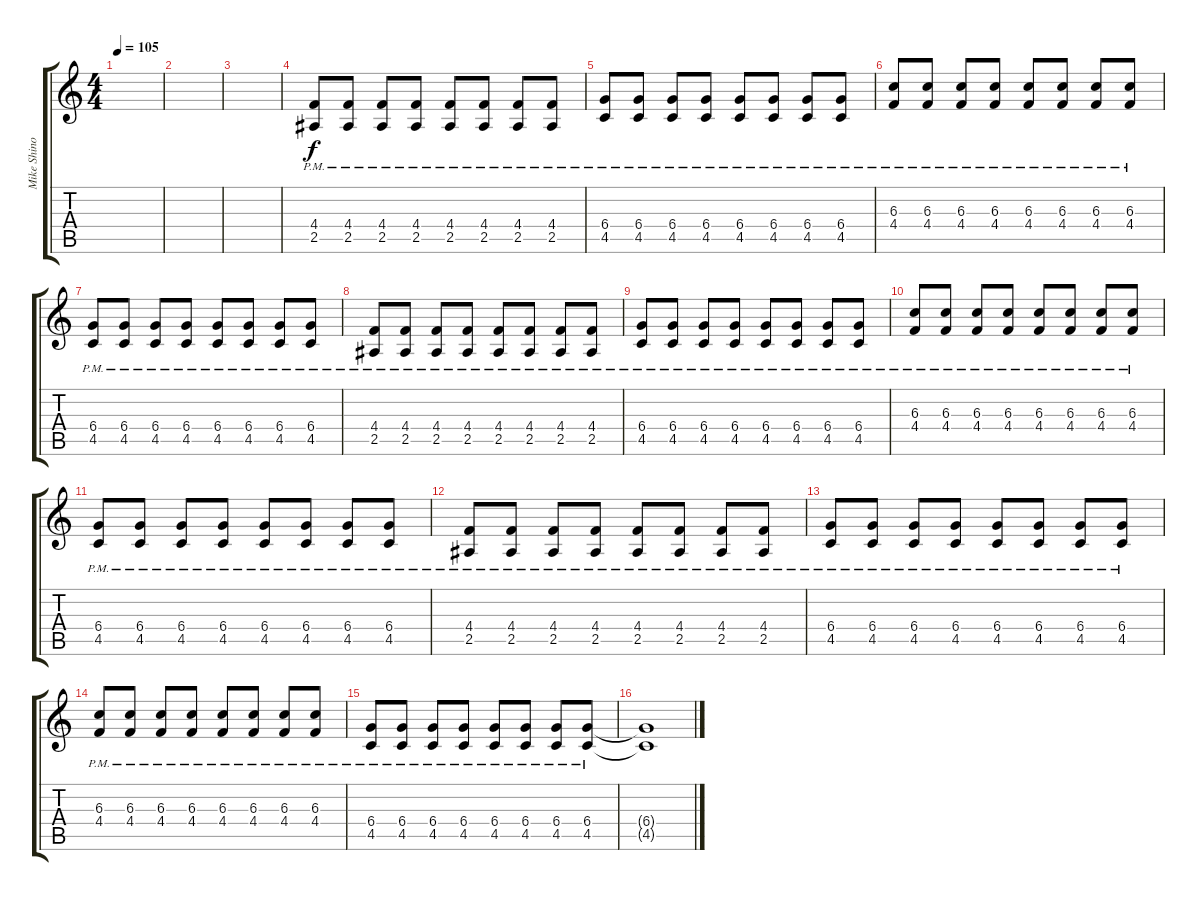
\track ("Mike Shinoda [Gtr.1]" "Mike Shino") {instrument overdrivenguitar}
\staff {score tabs}
\tuning (Eb4 Bb3 Gb3 Db3 Ab2 Db2) {hide}
\ts (4 4)
\tempo 105
\clef g2
\ks c
|
|
|
(4.4{pm} 2.5{pm}).8 (4.4{pm} 2.5{pm}).8 (4.4{pm} 2.5{pm}).8 (4.4{pm} 2.5{pm}).8 (4.4{pm} 2.5{pm}).8 (4.4{pm} 2.5{pm}).8 (4.4{pm} 2.5{pm}).8 (4.4{pm} 2.5{pm}).8 |
(6.4{pm} 4.5{pm}).8 (6.4{pm} 4.5{pm}).8 (6.4{pm} 4.5{pm}).8 (6.4{pm} 4.5{pm}).8 (6.4{pm} 4.5{pm}).8 (6.4{pm} 4.5{pm}).8 (6.4{pm} 4.5{pm}).8 (6.4{pm} 4.5{pm}).8 |
(6.3{pm} 4.4{pm}).8 (6.3{pm} 4.4{pm}).8 (6.3{pm} 4.4{pm}).8 (6.3{pm} 4.4{pm}).8 (6.3{pm} 4.4{pm}).8 (6.3{pm} 4.4{pm}).8 (6.3{pm} 4.4{pm}).8 (6.3{pm} 4.4{pm}).8 |
(6.4{pm} 4.5{pm}).8 (6.4{pm} 4.5{pm}).8 (6.4{pm} 4.5{pm}).8 (6.4{pm} 4.5{pm}).8 (6.4{pm} 4.5{pm}).8 (6.4{pm} 4.5{pm}).8 (6.4{pm} 4.5{pm}).8 (6.4{pm} 4.5{pm}).8 |
(4.4{pm} 2.5{pm}).8 (4.4{pm} 2.5{pm}).8 (4.4{pm} 2.5{pm}).8 (4.4{pm} 2.5{pm}).8 (4.4{pm} 2.5{pm}).8 (4.4{pm} 2.5{pm}).8 (4.4{pm} 2.5{pm}).8 (4.4{pm} 2.5{pm}).8 |
(6.4{pm} 4.5{pm}).8 (6.4{pm} 4.5{pm}).8 (6.4{pm} 4.5{pm}).8 (6.4{pm} 4.5{pm}).8 (6.4{pm} 4.5{pm}).8 (6.4{pm} 4.5{pm}).8 (6.4{pm} 4.5{pm}).8 (6.4{pm} 4.5{pm}).8 |
(6.3{pm} 4.4{pm}).8 (6.3{pm} 4.4{pm}).8 (6.3{pm} 4.4{pm}).8 (6.3{pm} 4.4{pm}).8 (6.3{pm} 4.4{pm}).8 (6.3{pm} 4.4{pm}).8 (6.3{pm} 4.4{pm}).8 (6.3{pm} 4.4{pm}).8 |
(6.4{pm} 4.5{pm}).8 (6.4{pm} 4.5{pm}).8 (6.4{pm} 4.5{pm}).8 (6.4{pm} 4.5{pm}).8 (6.4{pm} 4.5{pm}).8 (6.4{pm} 4.5{pm}).8 (6.4{pm} 4.5{pm}).8 (6.4{pm} 4.5{pm}).8 |
(4.4{pm} 2.5{pm}).8 (4.4{pm} 2.5{pm}).8 (4.4{pm} 2.5{pm}).8 (4.4{pm} 2.5{pm}).8 (4.4{pm} 2.5{pm}).8 (4.4{pm} 2.5{pm}).8 (4.4{pm} 2.5{pm}).8 (4.4{pm} 2.5{pm}).8 |
(6.4{pm} 4.5{pm}).8 (6.4{pm} 4.5{pm}).8 (6.4{pm} 4.5{pm}).8 (6.4{pm} 4.5{pm}).8 (6.4{pm} 4.5{pm}).8 (6.4{pm} 4.5{pm}).8 (6.4{pm} 4.5{pm}).8 (6.4{pm} 4.5{pm}).8 |
(6.3{pm} 4.4{pm}).8 (6.3{pm} 4.4{pm}).8 (6.3{pm} 4.4{pm}).8 (6.3{pm} 4.4{pm}).8 (6.3{pm} 4.4{pm}).8 (6.3{pm} 4.4{pm}).8 (6.3{pm} 4.4{pm}).8 (6.3{pm} 4.4{pm}).8 |
(6.4{pm} 4.5{pm}).8 (6.4{pm} 4.5{pm}).8 (6.4{pm} 4.5{pm}).8 (6.4{pm} 4.5{pm}).8 (6.4{pm} 4.5{pm}).8 (6.4{pm} 4.5{pm}).8 (6.4{pm} 4.5{pm}).8 (6.4{pm} 4.5{pm}).8 |
(6.4{t} 4.5{t}).1
